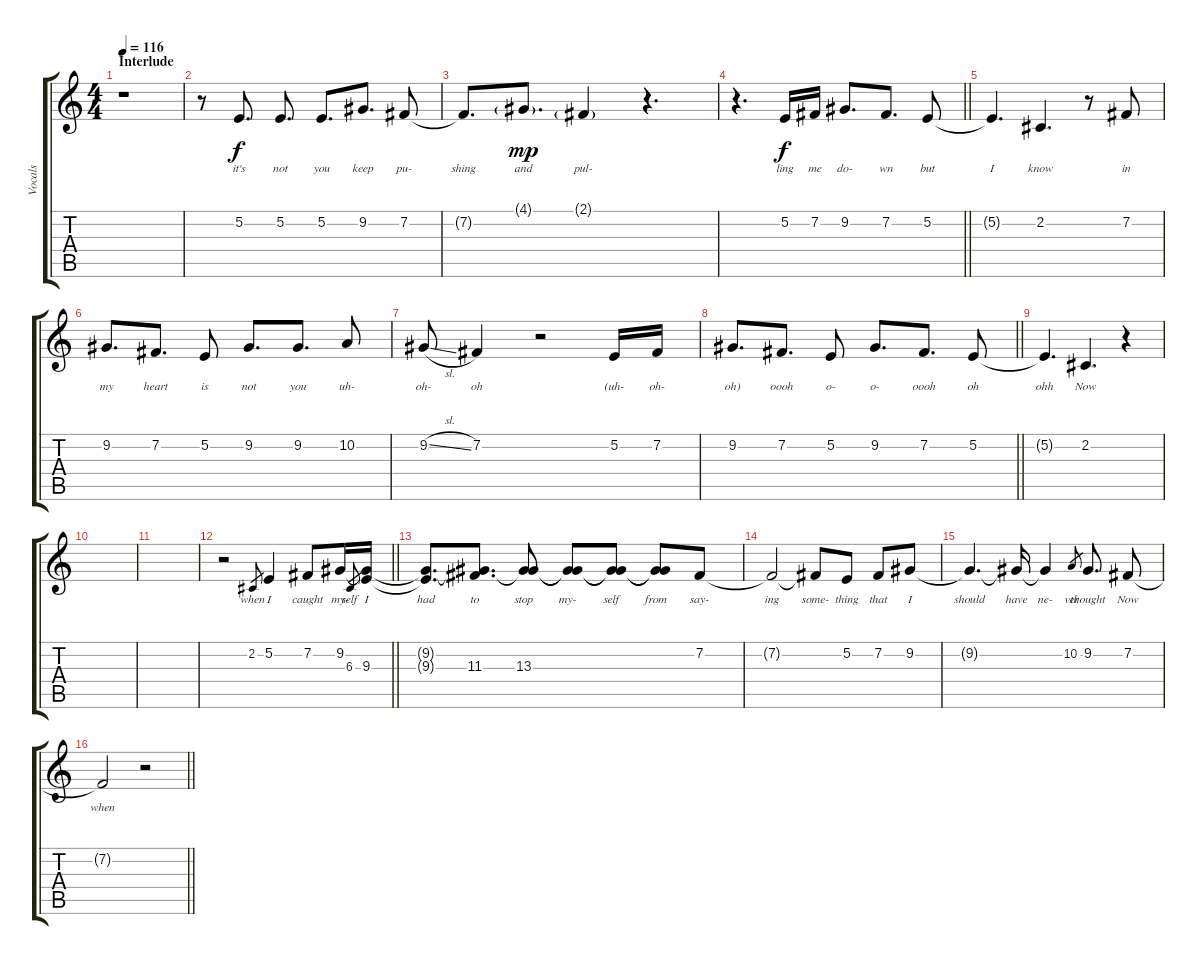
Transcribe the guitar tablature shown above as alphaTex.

\track ("Vocals" "Vocals") {instrument violin}
\staff {score tabs}
\tuning (E4 B3 G3 D3 A2 E2) {hide}
\ts (4 4)
\section ("" "Interlude")
\tempo 116
\clef g2
\ks c
r.1{dy f} |
r.8 5.2.8{d lyrics (0 "it's") lyrics (1 "") lyrics (2 "") lyrics (3 "") lyrics (4 "")} 5.2.8{d lyrics (0 "not") lyrics (1 "") lyrics (2 "") lyrics (3 "") lyrics (4 "")} 5.2.8{d lyrics (0 "you") lyrics (1 "") lyrics (2 "") lyrics (3 "") lyrics (4 "")} 9.2.8{d lyrics (0 "keep") lyrics (1 "") lyrics (2 "") lyrics (3 "") lyrics (4 "")} 7.2.8{lyrics (0 "pu-") lyrics (1 "") lyrics (2 "") lyrics (3 "") lyrics (4 "")} |
7.2{t}.8{d lyrics (0 "shing") lyrics (1 "") lyrics (2 "") lyrics (3 "") lyrics (4 "")} 4.1{g}.8{d lyrics (0 "and") lyrics (1 "") lyrics (2 "") lyrics (3 "") lyrics (4 "") dy mp} 2.1{g}.4{lyrics (0 "pul-") lyrics (1 "") lyrics (2 "") lyrics (3 "") lyrics (4 "")} r.4{d} |
\barLineRight lightlight
r.4{d} 5.2.16{lyrics (0 "ling") lyrics (1 "") lyrics (2 "") lyrics (3 "") lyrics (4 "") dy f} 7.2.16{lyrics (0 "me") lyrics (1 "") lyrics (2 "") lyrics (3 "") lyrics (4 "")} 9.2.8{d lyrics (0 "do-") lyrics (1 "") lyrics (2 "") lyrics (3 "") lyrics (4 "")} 7.2.8{d lyrics (0 "wn") lyrics (1 "") lyrics (2 "") lyrics (3 "") lyrics (4 "")} 5.2.8{lyrics (0 "but") lyrics (1 "") lyrics (2 "") lyrics (3 "") lyrics (4 "")} |
5.2{t}.4{d lyrics (0 "I") lyrics (1 "") lyrics (2 "") lyrics (3 "") lyrics (4 "")} 2.2.4{d lyrics (0 "know") lyrics (1 "") lyrics (2 "") lyrics (3 "") lyrics (4 "")} r.8 7.2.8{lyrics (0 "in") lyrics (1 "") lyrics (2 "") lyrics (3 "") lyrics (4 "")} |
9.2.8{d lyrics (0 "my") lyrics (1 "") lyrics (2 "") lyrics (3 "") lyrics (4 "")} 7.2.8{d lyrics (0 "heart") lyrics (1 "") lyrics (2 "") lyrics (3 "") lyrics (4 "")} 5.2.8{lyrics (0 "is") lyrics (1 "") lyrics (2 "") lyrics (3 "") lyrics (4 "")} 9.2.8{d lyrics (0 "not") lyrics (1 "") lyrics (2 "") lyrics (3 "") lyrics (4 "")} 9.2.8{d lyrics (0 "you") lyrics (1 "") lyrics (2 "") lyrics (3 "") lyrics (4 "")} 10.2.8{lyrics (0 "uh-") lyrics (1 "") lyrics (2 "") lyrics (3 "") lyrics (4 "")} |
9.2{sl}.8{lyrics (0 "oh-") lyrics (1 "") lyrics (2 "") lyrics (3 "") lyrics (4 "")} 7.2.4{lyrics (0 "oh") lyrics (1 "") lyrics (2 "") lyrics (3 "") lyrics (4 "")} r.2 5.2.16{lyrics (0 "(uh-") lyrics (1 "") lyrics (2 "") lyrics (3 "") lyrics (4 "")} 7.2.16{lyrics (0 "oh-") lyrics (1 "") lyrics (2 "") lyrics (3 "") lyrics (4 "")} |
\barLineRight lightlight
9.2.8{d lyrics (0 "oh)") lyrics (1 "") lyrics (2 "") lyrics (3 "") lyrics (4 "")} 7.2.8{d lyrics (0 "oooh") lyrics (1 "") lyrics (2 "") lyrics (3 "") lyrics (4 "")} 5.2.8{lyrics (0 "o-") lyrics (1 "") lyrics (2 "") lyrics (3 "") lyrics (4 "")} 9.2.8{d lyrics (0 "o-") lyrics (1 "") lyrics (2 "") lyrics (3 "") lyrics (4 "")} 7.2.8{d lyrics (0 "oooh") lyrics (1 "") lyrics (2 "") lyrics (3 "") lyrics (4 "")} 5.2.8{lyrics (0 "oh") lyrics (1 "") lyrics (2 "") lyrics (3 "") lyrics (4 "")} |
5.2{t}.4{d lyrics (0 "ohh") lyrics (1 "") lyrics (2 "") lyrics (3 "") lyrics (4 "")} 2.2.4{d lyrics (0 "Now") lyrics (1 "") lyrics (2 "") lyrics (3 "") lyrics (4 "")} r.4 |
|
|
\barLineRight lightlight
r.2 2.2.8{lyrics (0 "when") lyrics (1 "") lyrics (2 "") lyrics (3 "") lyrics (4 "") gr} 5.2.4{lyrics (0 "I") lyrics (1 "") lyrics (2 "") lyrics (3 "") lyrics (4 "")} 7.2.8{lyrics (0 "caught") lyrics (1 "") lyrics (2 "") lyrics (3 "") lyrics (4 "")} 9.2.16{lyrics (0 "my-") lyrics (1 "") lyrics (2 "") lyrics (3 "") lyrics (4 "")} 6.3.8{lyrics (0 "self") lyrics (1 "") lyrics (2 "") lyrics (3 "") lyrics (4 "") gr} (9.2{t} 9.3).16{lyrics (0 "I") lyrics (1 "") lyrics (2 "") lyrics (3 "") lyrics (4 "")} |
(9.2{t} 9.3{t}).8{d lyrics (0 "had") lyrics (1 "") lyrics (2 "") lyrics (3 "") lyrics (4 "")} (9.2{t} 11.3).8{d lyrics (0 "to") lyrics (1 "") lyrics (2 "") lyrics (3 "") lyrics (4 "")} (9.2{t} 13.3).8{lyrics (0 "stop") lyrics (1 "") lyrics (2 "") lyrics (3 "") lyrics (4 "")} (9.2{t} 13.3{t}).8{lyrics (0 "my-") lyrics (1 "") lyrics (2 "") lyrics (3 "") lyrics (4 "")} (9.2{t} 13.3{t}).8{lyrics (0 "self") lyrics (1 "") lyrics (2 "") lyrics (3 "") lyrics (4 "")} (9.2{t} 13.3{t}).8{lyrics (0 "from") lyrics (1 "") lyrics (2 "") lyrics (3 "") lyrics (4 "")} 7.2.8{lyrics (0 "say-") lyrics (1 "") lyrics (2 "") lyrics (3 "") lyrics (4 "")} |
7.2{t}.2{lyrics (0 "ing") lyrics (1 "") lyrics (2 "") lyrics (3 "") lyrics (4 "")} 7.2{t}.8{lyrics (0 "some-") lyrics (1 "") lyrics (2 "") lyrics (3 "") lyrics (4 "")} 5.2.8{lyrics (0 "thing") lyrics (1 "") lyrics (2 "") lyrics (3 "") lyrics (4 "")} 7.2.8{lyrics (0 "that") lyrics (1 "") lyrics (2 "") lyrics (3 "") lyrics (4 "")} 9.2.8{lyrics (0 "I") lyrics (1 "") lyrics (2 "") lyrics (3 "") lyrics (4 "")} |
9.2{t}.4{d lyrics (0 "should") lyrics (1 "") lyrics (2 "") lyrics (3 "") lyrics (4 "")} 9.2{t}.16{lyrics (0 "have") lyrics (1 "") lyrics (2 "") lyrics (3 "") lyrics (4 "")} 9.2{t}.4{lyrics (0 "ne-") lyrics (1 "") lyrics (2 "") lyrics (3 "") lyrics (4 "")} 10.2.8{lyrics (0 "ver") lyrics (1 "") lyrics (2 "") lyrics (3 "") lyrics (4 "") gr} 9.2.8{d lyrics (0 "thought") lyrics (1 "") lyrics (2 "") lyrics (3 "") lyrics (4 "")} 7.2.8{lyrics (0 "Now") lyrics (1 "") lyrics (2 "") lyrics (3 "") lyrics (4 "")} |
\barLineRight lightlight
7.2{t}.2{lyrics (0 "when") lyrics (1 "") lyrics (2 "") lyrics (3 "") lyrics (4 "")} r.2
